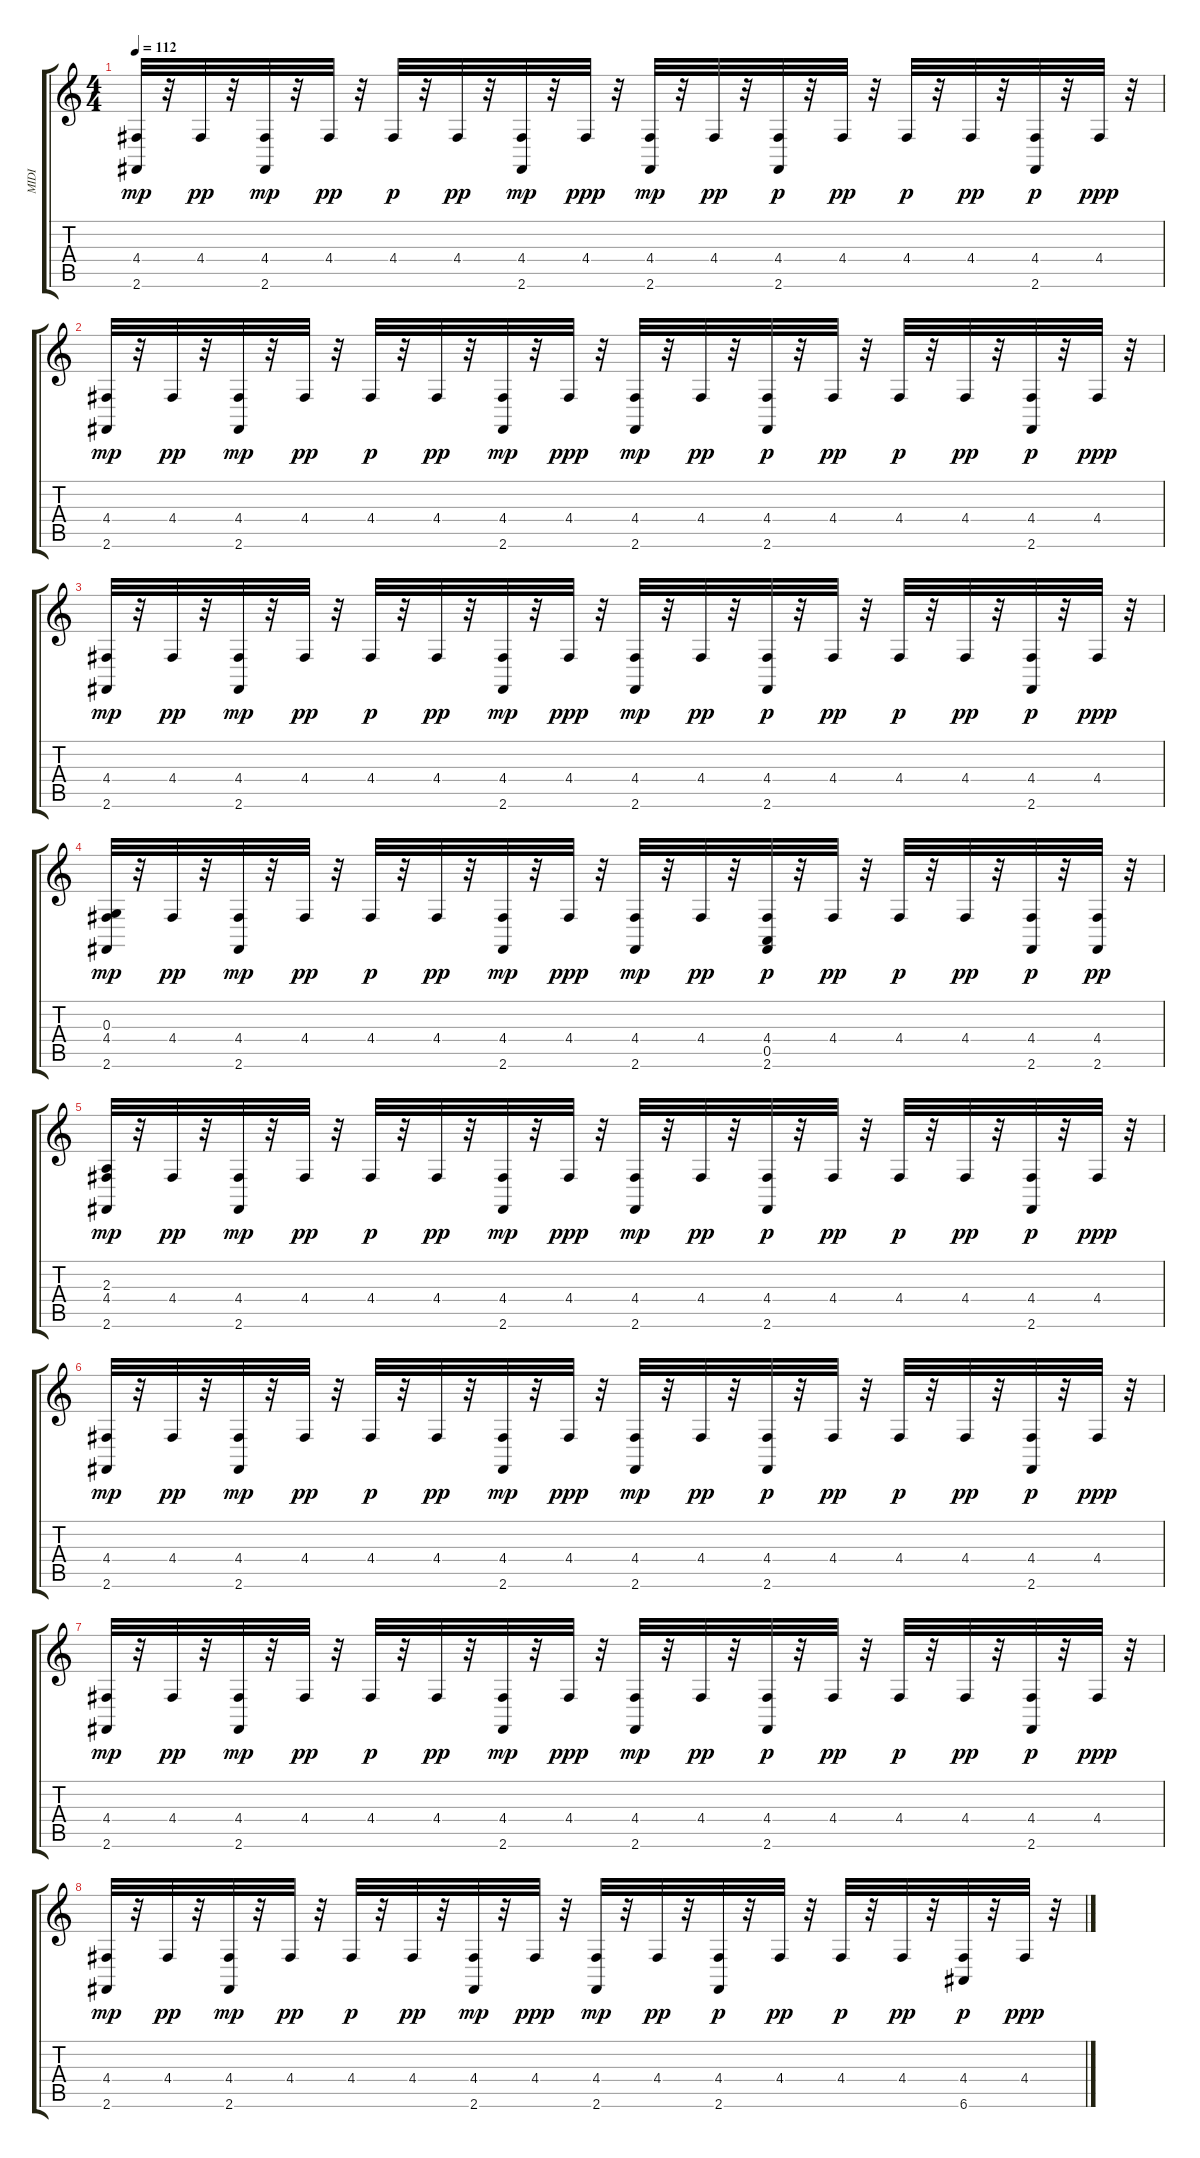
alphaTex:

\track ("MIDI" "MIDI") {instrument acousticgrandpiano}
\staff {score tabs}
\tuning (E4 B3 G3 D3 A2 E2) {hide}
\ts (4 4)
\tempo 112
\clef g2
\ks c
(4.4 2.6).32{dy mp} r.32 4.4.32{dy pp} r.32 (4.4 2.6).32{dy mp} r.32 4.4.32{dy pp} r.32 4.4.32{dy p} r.32 4.4.32{dy pp} r.32 (4.4 2.6).32{dy mp} r.32 4.4.32{dy ppp} r.32 (4.4 2.6).32{dy mp} r.32 4.4.32{dy pp} r.32 (4.4 2.6).32{dy p} r.32 4.4.32{dy pp} r.32 4.4.32{dy p} r.32 4.4.32{dy pp} r.32 (4.4 2.6).32{dy p} r.32 4.4.32{dy ppp} r.32 |
(4.4 2.6).32{dy mp} r.32 4.4.32{dy pp} r.32 (4.4 2.6).32{dy mp} r.32 4.4.32{dy pp} r.32 4.4.32{dy p} r.32 4.4.32{dy pp} r.32 (4.4 2.6).32{dy mp} r.32 4.4.32{dy ppp} r.32 (4.4 2.6).32{dy mp} r.32 4.4.32{dy pp} r.32 (4.4 2.6).32{dy p} r.32 4.4.32{dy pp} r.32 4.4.32{dy p} r.32 4.4.32{dy pp} r.32 (4.4 2.6).32{dy p} r.32 4.4.32{dy ppp} r.32 |
(4.4 2.6).32{dy mp} r.32 4.4.32{dy pp} r.32 (4.4 2.6).32{dy mp} r.32 4.4.32{dy pp} r.32 4.4.32{dy p} r.32 4.4.32{dy pp} r.32 (4.4 2.6).32{dy mp} r.32 4.4.32{dy ppp} r.32 (4.4 2.6).32{dy mp} r.32 4.4.32{dy pp} r.32 (4.4 2.6).32{dy p} r.32 4.4.32{dy pp} r.32 4.4.32{dy p} r.32 4.4.32{dy pp} r.32 (4.4 2.6).32{dy p} r.32 4.4.32{dy ppp} r.32 |
(0.3 4.4 2.6).32{dy mp} r.32 4.4.32{dy pp} r.32 (4.4 2.6).32{dy mp} r.32 4.4.32{dy pp} r.32 4.4.32{dy p} r.32 4.4.32{dy pp} r.32 (4.4 2.6).32{dy mp} r.32 4.4.32{dy ppp} r.32 (4.4 2.6).32{dy mp} r.32 4.4.32{dy pp} r.32 (4.4 0.5 2.6).32{dy p} r.32 4.4.32{dy pp} r.32 4.4.32{dy p} r.32 4.4.32{dy pp} r.32 (4.4 2.6).32{dy p} r.32 (4.4 2.6).32{dy pp} r.32 |
(2.3 4.4 2.6).32{dy mp} r.32 4.4.32{dy pp} r.32 (4.4 2.6).32{dy mp} r.32 4.4.32{dy pp} r.32 4.4.32{dy p} r.32 4.4.32{dy pp} r.32 (4.4 2.6).32{dy mp} r.32 4.4.32{dy ppp} r.32 (4.4 2.6).32{dy mp} r.32 4.4.32{dy pp} r.32 (4.4 2.6).32{dy p} r.32 4.4.32{dy pp} r.32 4.4.32{dy p} r.32 4.4.32{dy pp} r.32 (4.4 2.6).32{dy p} r.32 4.4.32{dy ppp} r.32 |
(4.4 2.6).32{dy mp} r.32 4.4.32{dy pp} r.32 (4.4 2.6).32{dy mp} r.32 4.4.32{dy pp} r.32 4.4.32{dy p} r.32 4.4.32{dy pp} r.32 (4.4 2.6).32{dy mp} r.32 4.4.32{dy ppp} r.32 (4.4 2.6).32{dy mp} r.32 4.4.32{dy pp} r.32 (4.4 2.6).32{dy p} r.32 4.4.32{dy pp} r.32 4.4.32{dy p} r.32 4.4.32{dy pp} r.32 (4.4 2.6).32{dy p} r.32 4.4.32{dy ppp} r.32 |
(4.4 2.6).32{dy mp} r.32 4.4.32{dy pp} r.32 (4.4 2.6).32{dy mp} r.32 4.4.32{dy pp} r.32 4.4.32{dy p} r.32 4.4.32{dy pp} r.32 (4.4 2.6).32{dy mp} r.32 4.4.32{dy ppp} r.32 (4.4 2.6).32{dy mp} r.32 4.4.32{dy pp} r.32 (4.4 2.6).32{dy p} r.32 4.4.32{dy pp} r.32 4.4.32{dy p} r.32 4.4.32{dy pp} r.32 (4.4 2.6).32{dy p} r.32 4.4.32{dy ppp} r.32 |
(4.4 2.6).32{dy mp} r.32 4.4.32{dy pp} r.32 (4.4 2.6).32{dy mp} r.32 4.4.32{dy pp} r.32 4.4.32{dy p} r.32 4.4.32{dy pp} r.32 (4.4 2.6).32{dy mp} r.32 4.4.32{dy ppp} r.32 (4.4 2.6).32{dy mp} r.32 4.4.32{dy pp} r.32 (4.4 2.6).32{dy p} r.32 4.4.32{dy pp} r.32 4.4.32{dy p} r.32 4.4.32{dy pp} r.32 (4.4 6.6).32{dy p} r.32 4.4.32{dy ppp} r.32
